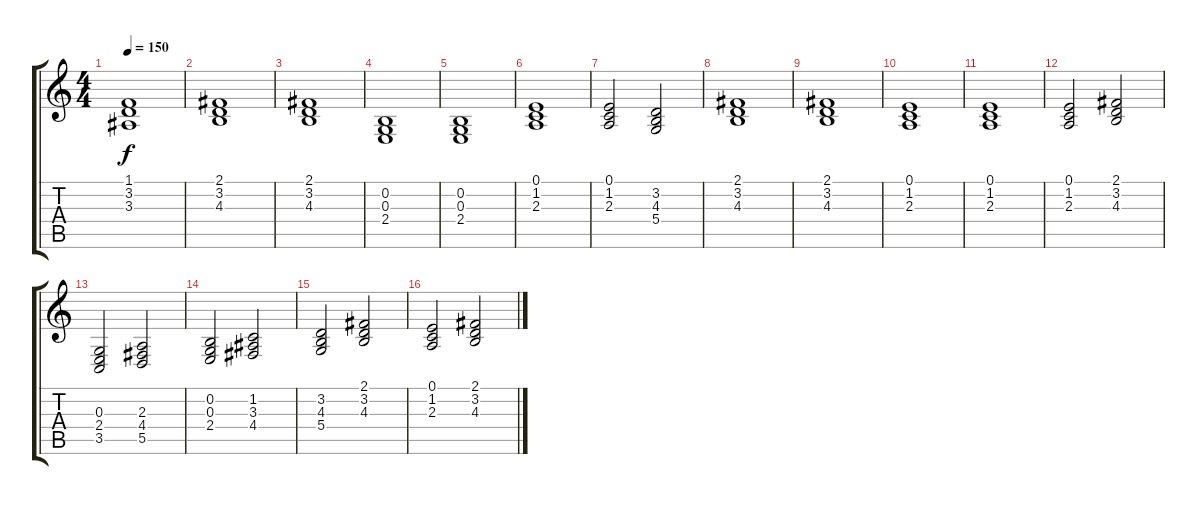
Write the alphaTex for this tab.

\track "" {instrument stringensemble1}
\staff {score tabs}
\tuning (E4 B3 G3 D3 A2 E2) {hide}
\ts (4 4)
\tempo 150
\clef g2
\ks c
(1.1 3.2 3.3).1{dy f} |
(2.1 3.2 4.3).1 |
(2.1 3.2 4.3).1 |
(0.2 0.3 2.4).1 |
(0.2 0.3 2.4).1 |
(0.1 1.2 2.3).1 |
(0.1 1.2 2.3).2 (3.2 4.3 5.4).2 |
(2.1 3.2 4.3).1 |
(2.1 3.2 4.3).1 |
(0.1 1.2 2.3).1 |
(0.1 1.2 2.3).1 |
(0.1 1.2 2.3).2 (2.1 3.2 4.3).2 |
(0.3 2.4 3.5).2 (2.3 4.4 5.5).2 |
(0.2 0.3 2.4).2 (1.2 3.3 4.4).2 |
(3.2 4.3 5.4).2 (2.1 3.2 4.3).2 |
(0.1 1.2 2.3).2 (2.1 3.2 4.3).2
